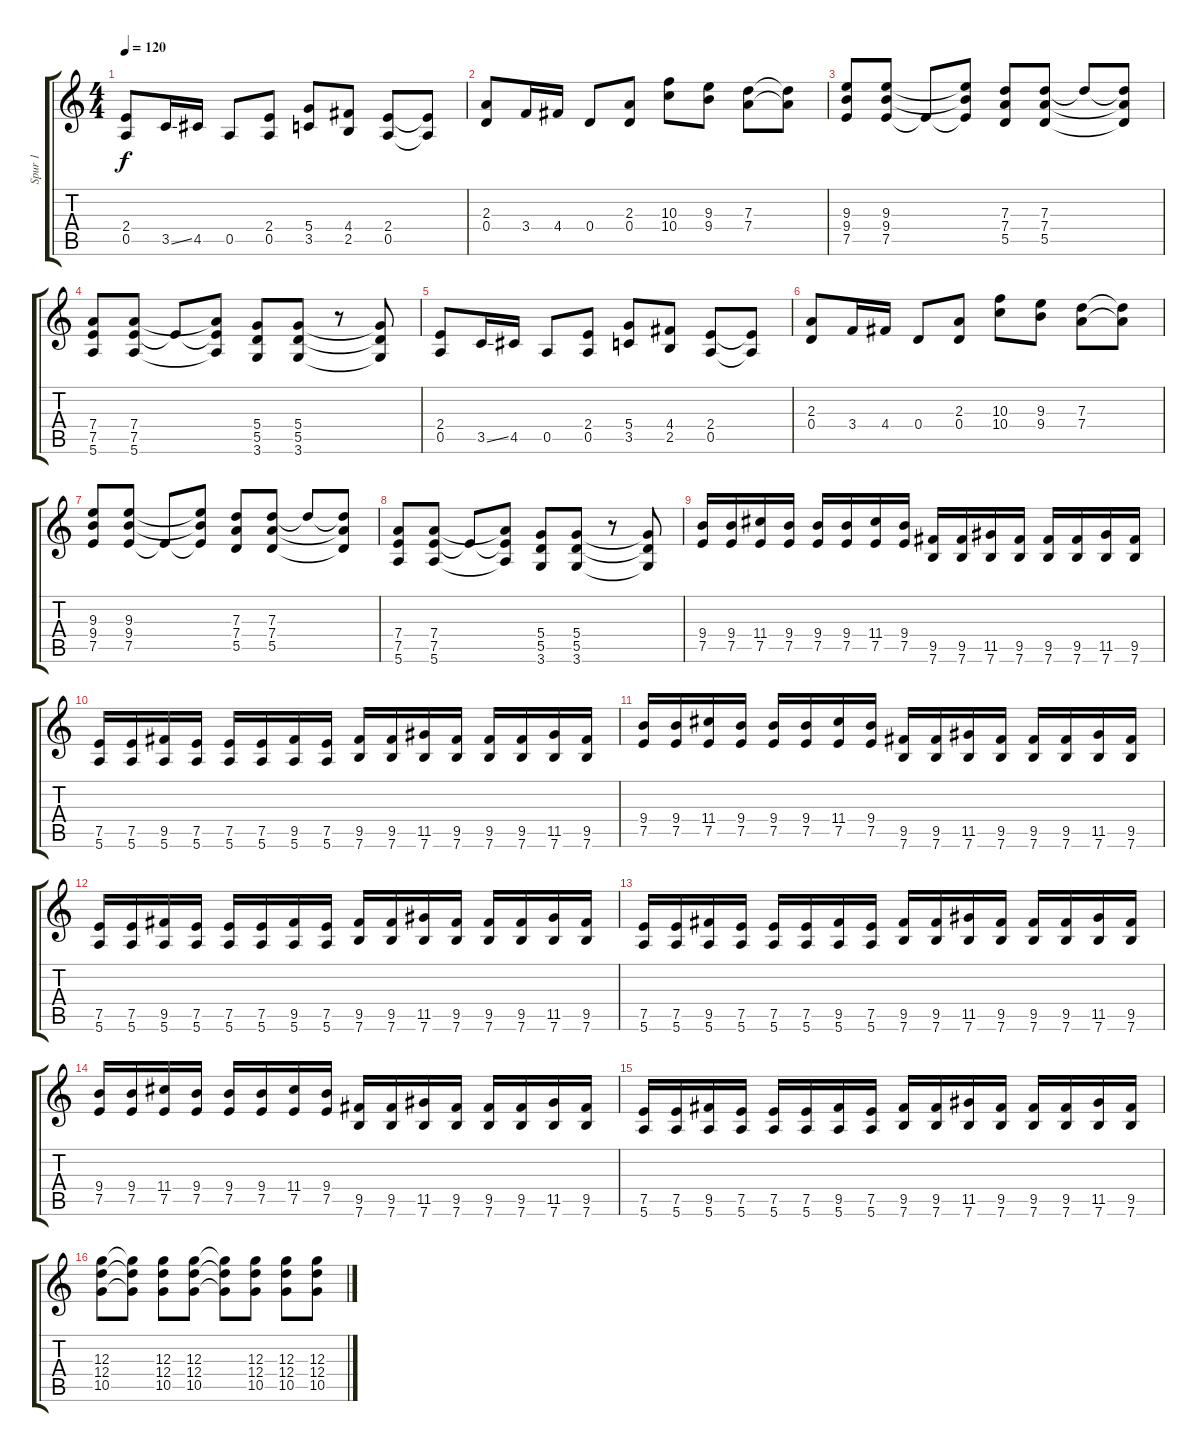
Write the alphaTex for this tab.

\track ("Spur 1" "Spur 1") {instrument distortionguitar}
\staff {score tabs}
\tuning (E4 B3 G3 D3 A2 E2) {hide}
\ts (4 4)
\tempo 120
\clef g2
\ks c
(2.4 0.5).8{dy f} 3.5{ss}.16 4.5.16 0.5.8 (2.4 0.5).8 (5.4 3.5).8 (4.4 2.5).8 (2.4 0.5).8 (2.4{t} 0.5{t}).8 |
(2.3 0.4).8 3.4.16 4.4.16 0.4.8 (2.3 0.4).8 (10.3 10.4).8 (9.3 9.4).8 (7.3 7.4).8 (7.3{t} 7.4{t}).8 |
(9.3 9.4 7.5).8 (9.3 9.4 7.5).8 7.5{t}.8 (9.3{t} 9.4{t} 7.5{t}).8 (7.3 7.4 5.5).8 (7.3 7.4 5.5).8 7.3{t}.8 (7.3{t} 7.4{t} 5.5{t}).8 |
(7.4 7.5 5.6).8 (7.4 7.5 5.6).8 7.5{t}.8 (7.4{t} 7.5{t} 5.6{t}).8 (5.4 5.5 3.6).8 (5.4 5.5 3.6).8 r.8 (5.4{t} 5.5{t} 3.6{t}).8 |
(2.4 0.5).8 3.5{ss}.16 4.5.16 0.5.8 (2.4 0.5).8 (5.4 3.5).8 (4.4 2.5).8 (2.4 0.5).8 (2.4{t} 0.5{t}).8 |
(2.3 0.4).8 3.4.16 4.4.16 0.4.8 (2.3 0.4).8 (10.3 10.4).8 (9.3 9.4).8 (7.3 7.4).8 (7.3{t} 7.4{t}).8 |
(9.3 9.4 7.5).8 (9.3 9.4 7.5).8 7.5{t}.8 (9.3{t} 9.4{t} 7.5{t}).8 (7.3 7.4 5.5).8 (7.3 7.4 5.5).8 7.3{t}.8 (7.3{t} 7.4{t} 5.5{t}).8 |
(7.4 7.5 5.6).8 (7.4 7.5 5.6).8 7.5{t}.8 (7.4{t} 7.5{t} 5.6{t}).8 (5.4 5.5 3.6).8 (5.4 5.5 3.6).8 r.8 (5.4{t} 5.5{t} 3.6{t}).8 |
(9.4 7.5).16 (9.4 7.5).16 (11.4 7.5).16 (9.4 7.5).16 (9.4 7.5).16 (9.4 7.5).16 (11.4 7.5).16 (9.4 7.5).16 (9.5 7.6).16 (9.5 7.6).16 (11.5 7.6).16 (9.5 7.6).16 (9.5 7.6).16 (9.5 7.6).16 (11.5 7.6).16 (9.5 7.6).16 |
(7.5 5.6).16 (7.5 5.6).16 (9.5 5.6).16 (7.5 5.6).16 (7.5 5.6).16 (7.5 5.6).16 (9.5 5.6).16 (7.5 5.6).16 (9.5 7.6).16 (9.5 7.6).16 (11.5 7.6).16 (9.5 7.6).16 (9.5 7.6).16 (9.5 7.6).16 (11.5 7.6).16 (9.5 7.6).16 |
(9.4 7.5).16 (9.4 7.5).16 (11.4 7.5).16 (9.4 7.5).16 (9.4 7.5).16 (9.4 7.5).16 (11.4 7.5).16 (9.4 7.5).16 (9.5 7.6).16 (9.5 7.6).16 (11.5 7.6).16 (9.5 7.6).16 (9.5 7.6).16 (9.5 7.6).16 (11.5 7.6).16 (9.5 7.6).16 |
(7.5 5.6).16 (7.5 5.6).16 (9.5 5.6).16 (7.5 5.6).16 (7.5 5.6).16 (7.5 5.6).16 (9.5 5.6).16 (7.5 5.6).16 (9.5 7.6).16 (9.5 7.6).16 (11.5 7.6).16 (9.5 7.6).16 (9.5 7.6).16 (9.5 7.6).16 (11.5 7.6).16 (9.5 7.6).16 |
(7.5 5.6).16 (7.5 5.6).16 (9.5 5.6).16 (7.5 5.6).16 (7.5 5.6).16 (7.5 5.6).16 (9.5 5.6).16 (7.5 5.6).16 (9.5 7.6).16 (9.5 7.6).16 (11.5 7.6).16 (9.5 7.6).16 (9.5 7.6).16 (9.5 7.6).16 (11.5 7.6).16 (9.5 7.6).16 |
(9.4 7.5).16 (9.4 7.5).16 (11.4 7.5).16 (9.4 7.5).16 (9.4 7.5).16 (9.4 7.5).16 (11.4 7.5).16 (9.4 7.5).16 (9.5 7.6).16 (9.5 7.6).16 (11.5 7.6).16 (9.5 7.6).16 (9.5 7.6).16 (9.5 7.6).16 (11.5 7.6).16 (9.5 7.6).16 |
(7.5 5.6).16 (7.5 5.6).16 (9.5 5.6).16 (7.5 5.6).16 (7.5 5.6).16 (7.5 5.6).16 (9.5 5.6).16 (7.5 5.6).16 (9.5 7.6).16 (9.5 7.6).16 (11.5 7.6).16 (9.5 7.6).16 (9.5 7.6).16 (9.5 7.6).16 (11.5 7.6).16 (9.5 7.6).16 |
(12.3 12.4 10.5).8 (12.3{t} 12.4{t} 10.5{t}).8 (12.3 12.4 10.5).8 (12.3 12.4 10.5).8 (12.3{t} 12.4{t} 10.5{t}).8 (12.3 12.4 10.5).8 (12.3 12.4 10.5).8 (12.3 12.4 10.5).8
